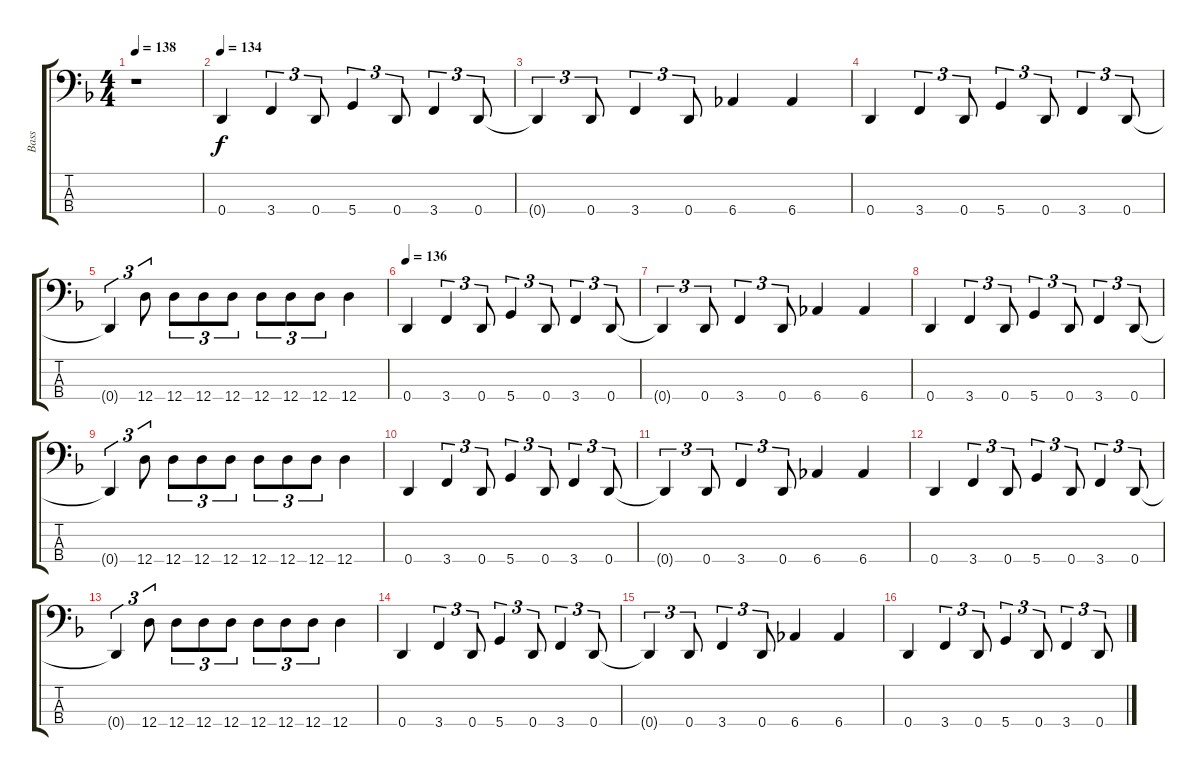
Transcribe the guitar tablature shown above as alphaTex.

\track ("Bass" "Bass") {instrument electricbassfinger}
\staff {score tabs}
\tuning (G2 D2 A1 D1) {hide}
\ts (4 4)
\tempo 138
\clef f4
\ks f
r.1{dy f} |
\tempo 134
0.4.4 3.4.4{tu (3 2)} 0.4.8{tu (3 2)} 5.4.4{tu (3 2)} 0.4.8{tu (3 2)} 3.4.4{tu (3 2)} 0.4.8{tu (3 2)} |
0.4{t}.4{tu (3 2)} 0.4.8{tu (3 2)} 3.4.4{tu (3 2)} 0.4.8{tu (3 2)} 6.4.4 6.4.4 |
0.4.4 3.4.4{tu (3 2)} 0.4.8{tu (3 2)} 5.4.4{tu (3 2)} 0.4.8{tu (3 2)} 3.4.4{tu (3 2)} 0.4.8{tu (3 2)} |
0.4{t}.4{tu (3 2)} 12.4.8{tu (3 2)} 12.4.8{tu (3 2)} 12.4.8{tu (3 2)} 12.4.8{tu (3 2)} 12.4.8{tu (3 2)} 12.4.8{tu (3 2)} 12.4.8{tu (3 2)} 12.4.4 |
\tempo 136
0.4.4 3.4.4{tu (3 2)} 0.4.8{tu (3 2)} 5.4.4{tu (3 2)} 0.4.8{tu (3 2)} 3.4.4{tu (3 2)} 0.4.8{tu (3 2)} |
0.4{t}.4{tu (3 2)} 0.4.8{tu (3 2)} 3.4.4{tu (3 2)} 0.4.8{tu (3 2)} 6.4.4 6.4.4 |
0.4.4 3.4.4{tu (3 2)} 0.4.8{tu (3 2)} 5.4.4{tu (3 2)} 0.4.8{tu (3 2)} 3.4.4{tu (3 2)} 0.4.8{tu (3 2)} |
0.4{t}.4{tu (3 2)} 12.4.8{tu (3 2)} 12.4.8{tu (3 2)} 12.4.8{tu (3 2)} 12.4.8{tu (3 2)} 12.4.8{tu (3 2)} 12.4.8{tu (3 2)} 12.4.8{tu (3 2)} 12.4.4 |
0.4.4 3.4.4{tu (3 2)} 0.4.8{tu (3 2)} 5.4.4{tu (3 2)} 0.4.8{tu (3 2)} 3.4.4{tu (3 2)} 0.4.8{tu (3 2)} |
0.4{t}.4{tu (3 2)} 0.4.8{tu (3 2)} 3.4.4{tu (3 2)} 0.4.8{tu (3 2)} 6.4.4 6.4.4 |
0.4.4 3.4.4{tu (3 2)} 0.4.8{tu (3 2)} 5.4.4{tu (3 2)} 0.4.8{tu (3 2)} 3.4.4{tu (3 2)} 0.4.8{tu (3 2)} |
0.4{t}.4{tu (3 2)} 12.4.8{tu (3 2)} 12.4.8{tu (3 2)} 12.4.8{tu (3 2)} 12.4.8{tu (3 2)} 12.4.8{tu (3 2)} 12.4.8{tu (3 2)} 12.4.8{tu (3 2)} 12.4.4 |
0.4.4 3.4.4{tu (3 2)} 0.4.8{tu (3 2)} 5.4.4{tu (3 2)} 0.4.8{tu (3 2)} 3.4.4{tu (3 2)} 0.4.8{tu (3 2)} |
0.4{t}.4{tu (3 2)} 0.4.8{tu (3 2)} 3.4.4{tu (3 2)} 0.4.8{tu (3 2)} 6.4.4 6.4.4 |
0.4.4 3.4.4{tu (3 2)} 0.4.8{tu (3 2)} 5.4.4{tu (3 2)} 0.4.8{tu (3 2)} 3.4.4{tu (3 2)} 0.4.8{tu (3 2)}
